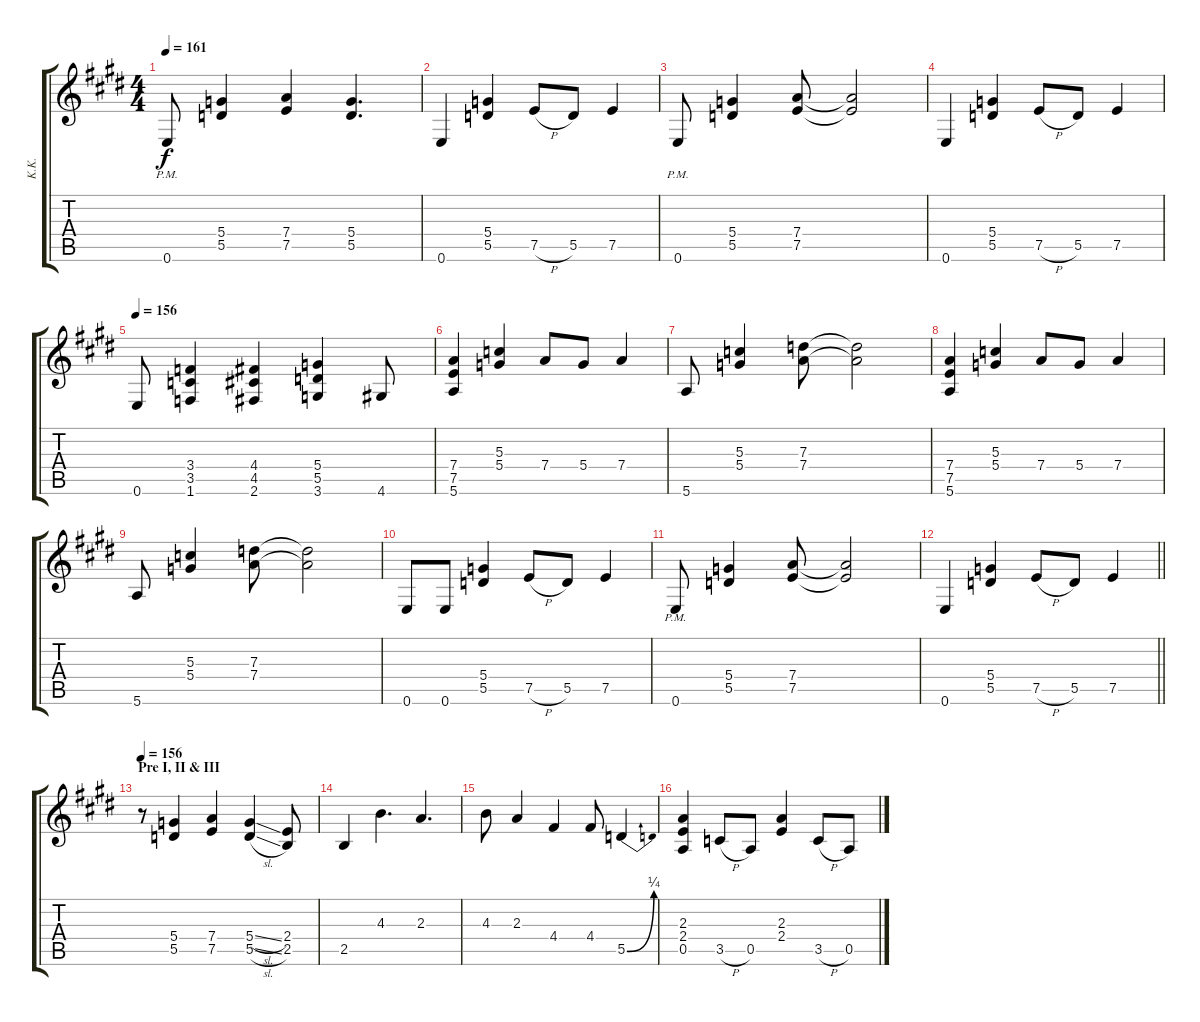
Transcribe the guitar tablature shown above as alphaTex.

\track ("K.K." "K.K.") {instrument overdrivenguitar}
\staff {score tabs}
\tuning (E4 B3 G3 D3 A2 E2) {hide}
\ts (4 4)
\tempo 161
\clef g2
\ks e
0.6{pm}.8{dy f} (5.4 5.5).4 (7.4 7.5).4 (5.4 5.5).4{d} |
0.6.4 (5.4 5.5).4 7.5{h}.8 5.5.8 7.5.4 |
0.6{pm}.8 (5.4 5.5).4 (7.4 7.5).8 (7.4{t} 7.5{t}).2 |
0.6.4 (5.4 5.5).4 7.5{h}.8 5.5.8 7.5.4 |
\tempo 156
0.6.8 (3.4 3.5 1.6).4 (4.4 4.5 2.6).4 (5.4 5.5 3.6).4 4.6.8 |
(7.4 7.5 5.6).4 (5.3 5.4).4 7.4.8 5.4.8 7.4.4 |
5.6.8 (5.3 5.4).4 (7.3 7.4).8 (7.3{t} 7.4{t}).2 |
(7.4 7.5 5.6).4 (5.3 5.4).4 7.4.8 5.4.8 7.4.4 |
5.6.8 (5.3 5.4).4 (7.3 7.4).8 (7.3{t} 7.4{t}).2 |
0.6.8 0.6.8 (5.4 5.5).4 7.5{h}.8 5.5.8 7.5.4 |
0.6{pm}.8 (5.4 5.5).4 (7.4 7.5).8 (7.4{t} 7.5{t}).2 |
\barLineRight lightlight
0.6.4 (5.4 5.5).4 7.5{h}.8 5.5.8 7.5.4 |
\section ("" "Pre I, II & III")
\tempo 156
r.8 (5.4 5.5).4 (7.4 7.5).4 (5.4{sl} 5.5{sl}).4 (2.4 2.5).8 |
2.5.4 4.3.4{d} 2.3.4{d} |
4.3.8 2.3.4 4.4.4 4.4.8 5.5{be (bend 0 0 60 1)}.4 |
(2.3 2.4 0.5).4 3.5{h}.8 0.5.8 (2.3 2.4).4 3.5{h}.8 0.5.8
